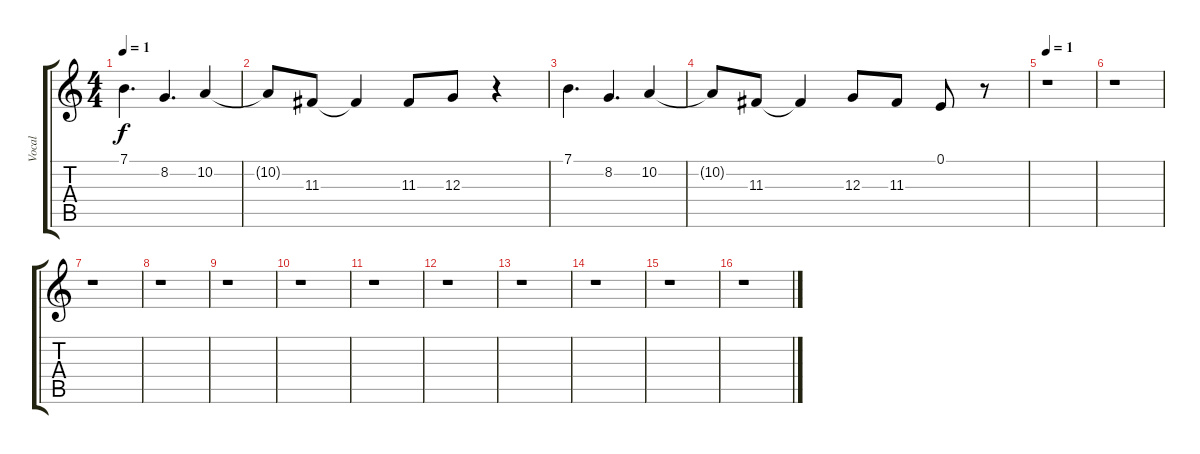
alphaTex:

\track ("Vocal" "Vocal") {instrument lead6voice}
\staff {score tabs}
\tuning (E4 B3 G3 D3 A2 E2) {hide}
\ts (4 4)
\tempo 1
\clef g2
\ks c
7.1.4{d dy f} 8.2.4{d} 10.2.4 |
10.2{t}.8 11.3.8 11.3{t}.4 11.3.8 12.3.8 r.4 |
7.1.4{d} 8.2.4{d} 10.2.4 |
10.2{t}.8 11.3.8 11.3{t}.4 12.3.8 11.3.8 0.1.8 r.8 |
\tempo 1
r.1 |
r.1 |
r.1 |
r.1 |
r.1 |
r.1 |
r.1 |
r.1 |
r.1 |
r.1 |
r.1 |
r.1
